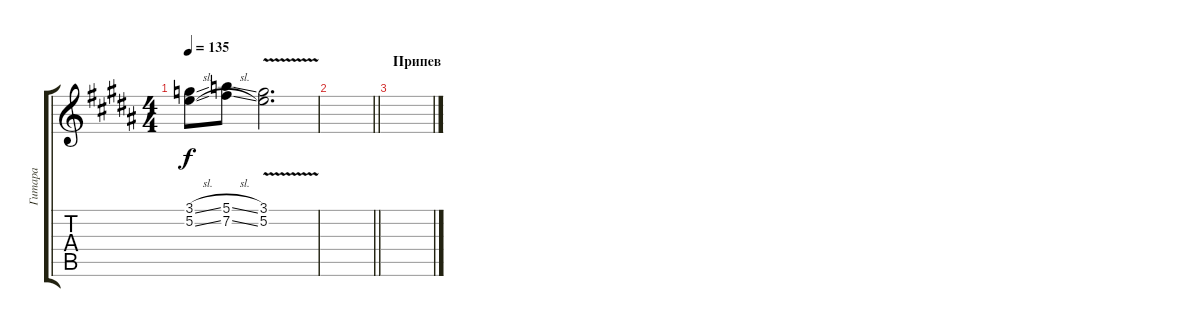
\track ("Гитара" "Гитара") {instrument acousticguitarnylon}
\staff {score tabs}
\tuning (E4 B3 G3 D3 A2 E2) {hide}
\ts (4 4)
\tempo 135
\clef g2
\ks g#minor
(3.1{sl} 5.2{sl}).8{dy f} (5.1{sl} 7.2{sl}).8 (3.1{v} 5.2{v}).2{d} |
\barLineRight lightlight
|
\section ("" "Припев")
